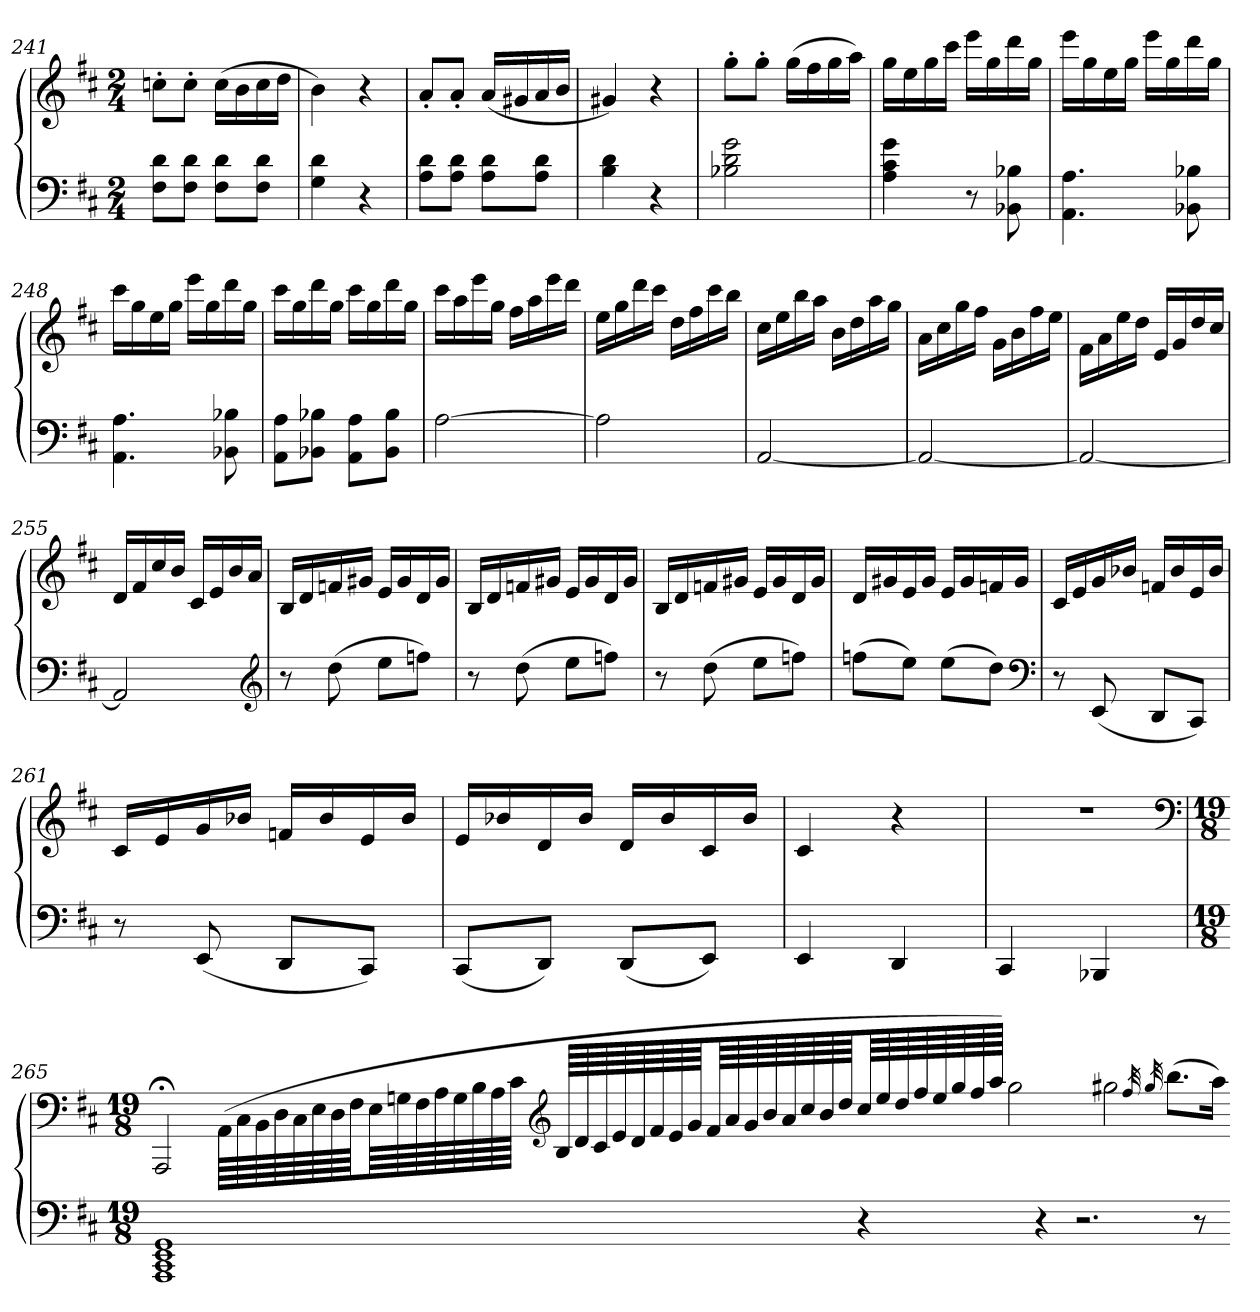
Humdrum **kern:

**kern	**kern
*part1	*part1
*staff2	*staff1
*clefF4	*clefG2
*k[f#c#]	*k[f#c#]
*M2/4	*M2/4
=241	=241
8F# 8dL	8ccn'L
8F# 8dJ	8cc'J
8F# 8dL	(16ccLL
.	16b
8F# 8dJ	16cc
.	16ddJJ
=242	=242
4G 4d	4b)
4r	4r
=243	=243
8A 8dL	8a'L
8A 8dJ	8a'J
8A 8dL	(16aLL
.	16g#X
8A 8dJ	16a
.	16bJJ
=244	=244
4B 4d	4g#X)
4r	4r
=245	=245
2B-X 2d 2g	8gg'L
.	8gg'J
.	(16ggLL
.	16ff#
.	16gg
.	16aaJJ)
=246	=246
4A 4c# 4g	16ggLL
.	16ee
.	16gg
.	16ccc#JJ
8r	16eeeLL
.	16gg
8BB-X 8B-X	16ddd
.	16ggJJ
=247	=247
4.AA 4.A	16eeeLL
.	16gg
.	16ee
.	16ggJJ
.	16eeeLL
.	16gg
8BB-X 8B-X	16ddd
.	16ggJJ
=248	=248
4.AA 4.A	16ccc#LL
.	16gg
.	16ee
.	16ggJJ
.	16eeeLL
.	16gg
8BB-X 8B-X	16ddd
.	16ggJJ
=249	=249
8AA 8AL	16ccc#LL
.	16gg
8BB-X 8B-XJ	16ddd
.	16ggJJ
8AA 8AL	16ccc#LL
.	16gg
8BB- 8B-J	16ddd
.	16ggJJ
=250	=250
[2A	16ccc#LL
.	16aa
.	16eee
.	16ggJJ
.	16ff#LL
.	16aa
.	16eee
.	16dddJJ
=251	=251
2A]	16eeLL
.	16gg
.	16ddd
.	16ccc#JJ
.	16ddLL
.	16ff#
.	16ccc#
.	16bbJJ
=252	=252
[2AA	16cc#LL
.	16ee
.	16bb
.	16aaJJ
.	16bLL
.	16dd
.	16aa
.	16ggJJ
=253	=253
2AA_	16aLL
.	16cc#
.	16gg
.	16ff#JJ
.	16gLL
.	16b
.	16ff#
.	16eeJJ
=254	=254
2AA_	16f#LL
.	16a
.	16ee
.	16ddJJ
.	16eLL
.	16g
.	16dd
.	16cc#JJ
=255	=255
2AA]	16dLL
.	16f#
.	16cc#
.	16bJJ
.	16c#LL
.	16e
.	16b
.	16aJJ
*clefG2	*
=256	=256
8r	16BLL
.	16d
(8dd	16fn
.	16g#XJJ
8eeL	16eLL
.	16g#
8ffnJ)	16d
.	16g#JJ
=257	=257
8r	16BLL
.	16d
(8dd	16fn
.	16g#XJJ
8eeL	16eLL
.	16g#
8ffnJ)	16d
.	16g#JJ
=258	=258
8r	16BLL
.	16d
(8dd	16fn
.	16g#XJJ
8eeL	16eLL
.	16g#
8ffnJ)	16d
.	16g#JJ
=259	=259
(8ffnL	16dLL
.	16g#X
8eeJ)	16e
.	16g#JJ
(8eeL	16eLL
.	16g#
8ddJ)	16fn
.	16g#JJ
*clefF4	*
=260	=260
8r	16c#LL
.	16e
(8EE	16g
.	16b-XJJ
8DDL	16fnLL
.	16b-
8CC#J)	16e
.	16b-JJ
=261	=261
8r	16c#LL
.	16e
(8EE	16g
.	16b-XJJ
8DDL	16fnLL
.	16b-
8CC#J)	16e
.	16b-JJ
=262	=262
(8CC#L	16eLL
.	16b-X
8DDJ)	16d
.	16b-JJ
(8DDL	16dLL
.	16b-
8EEJ)	16c#
.	16b-JJ
=263	=263
4EE	4c#
4DD	4r
=264	=264
4CC#	2r
4BBB-X	.
*	*clefF4
=265	=265
*M19/8	*M19/8
1AAA 1CC# 1EE 1GG	2AAA;<
.	(64AALLLL
.	64C#
.	64BB
.	64D
.	64C#
.	64E
.	64D
.	64F#JJJ
.	64ELLL
.	64Gn
.	64F#
.	64A
.	64G
.	64B
.	64A
.	64c#JJJJ
*	*clefG2
.	64BLLLL
.	64d
.	64c#
.	64e
.	64d
.	64f#
.	64e
.	64gJJJ
.	64f#LLL
.	64a
.	64g
.	64b
.	64a
.	64cc#
.	64b
.	64ddJJJ
4r	64cc#LLL
.	64ee
.	64dd
.	64ff#
.	64ee
.	64gg
.	64ff#
.	64aaJJJJ)
.	2gg
4r	.
2.r	.
.	2gg#X
.	32qff#
.	32qgg#
.	(8.bbL
8r	.
.	16aaJk)
=-	=-
*-	*-
